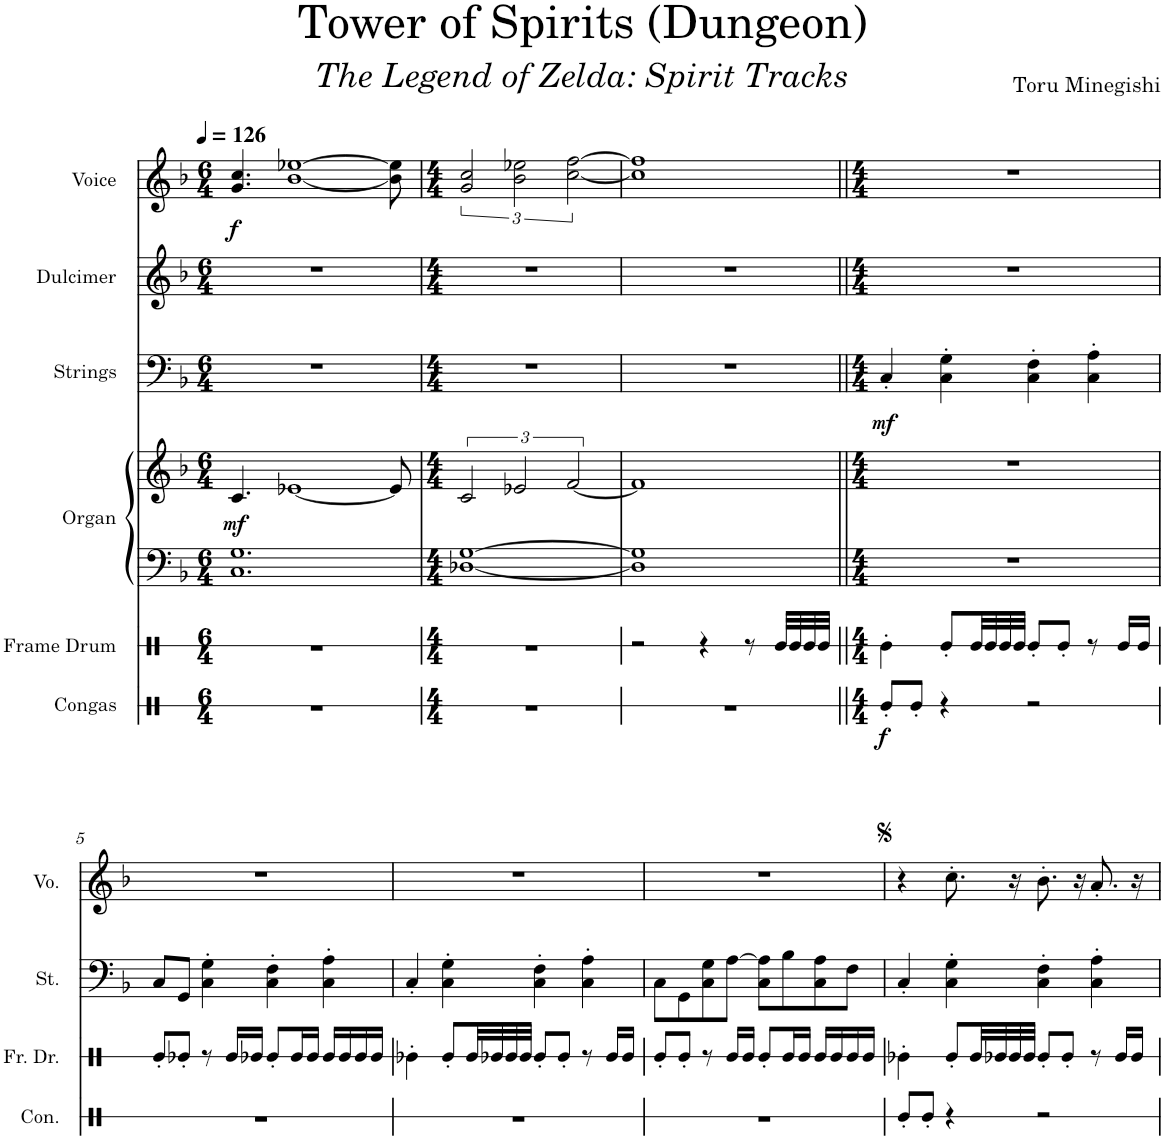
**kern	**dynam	**kern	**kern	**dynam	**kern	**kern	**kern	**dynam	**kern	**dynam	**kern	**kern	**dynam
*part8	*part8	*part7	*part6	*part6	*part5	*part4	*part4	*part4	*part3	*part3	*part2	*part1	*part1
*staff9	*staff9	*staff8	*staff7	*staff7	*staff6	*staff5	*staff4	*staff4/5	*staff3	*staff3	*staff2	*staff1	*staff1
*I"Timpani	*	*I"Timpani	*I"Congas	*	*I"Frame Drum	*I"Organ	*	*	*I"Strings	*	*I"Dulcimer	*I"Voice	*
*I'Timp.	*	*I'Timp.	*I'Con.	*	*I'Fr. Dr.	*I'Org.	*	*	*I'St.	*	*I'Dul.	*I'Vo.	*
*stria5	*	*stria5	*stria1	*	*stria1	*	*	*	*	*	*	*	*
*clefF4	*	*clefG2	*clefX	*	*clefX	*clefF4	*clefG2	*	*clefF4	*	*clefG2	*clefG2	*
*k[b-]	*	*k[b-]	*k[]	*	*k[]	*k[b-]	*k[b-]	*	*k[b-]	*	*k[b-]	*k[b-]	*
*M6/4	*	*M6/4	*M6/4	*	*M6/4	*M6/4	*M6/4	*	*M6/4	*	*M6/4	*M6/4	*
*MM126	*	*MM126	*MM126	*	*MM126	*MM126	*MM126	*	*MM126	*	*MM126	*MM126	*
=1	=1	=1	=1	=1	=1	=1	=1	=1	=1	=1	=1	=1	=1
!	!	!	!	!	!	!	!	!LO:DY:b	!	!	!	!	!LO:DY:b
1.r	.	1.r	1.r	.	1.r	1.C 1.G	4.c/	mf	1.r	.	1.r	4.g/ 4.cc/	f
.	.	.	.	.	.	.	[1e-X	.	.	.	.	[1b- [1ee-X	.
.	.	.	.	.	.	.	8e-/]	.	.	.	.	8b-\] 8ee-\]	.
=2	=2	=2	=2	=2	=2	=2	=2	=2	=2	=2	=2	=2	=2
*M4/4	*	*M4/4	*M4/4	*	*M4/4	*M4/4	*M4/4	*	*M4/4	*	*M4/4	*M4/4	*
1r	.	1r	1r	.	1r	[1D-X [1G	3c/	.	1r	.	1r	3g/ 3cc/	.
.	.	.	.	.	.	.	3e-X/	.	.	.	.	3b-\ 3ee-X\	.
.	.	.	.	.	.	.	[3f/	.	.	.	.	[3cc\ [3ff\	.
=3	=3	=3	=3	=3	=3	=3	=3	=3	=3	=3	=3	=3	=3
1r	.	2r	1r	.	2r	1D-] 1G]	1f]	.	1r	.	1r	1cc] 1ff]	.
.	.	4r	.	.	4r	.	.	.	.	.	.	.	.
.	.	8r	.	.	8r	.	.	.	.	.	.	.	.
.	.	32cc/LLL	.	.	32Re/LLL	.	.	.	.	.	.	.	.
.	.	32dd-X/	.	.	32Re/	.	.	.	.	.	.	.	.
.	.	32cc/	.	.	32Re/	.	.	.	.	.	.	.	.
.	.	32dd-/JJJ	.	.	32Re/JJJ	.	.	.	.	.	.	.	.
=4||	=4||	=4||	=4||	=4||	=4||	=4||	=4||	=4||	=4||	=4||	=4||	=4||	=4||
*M4/4	*	*M4/4	*M4/4	*	*M4/4	*M4/4	*M4/4	*	*M4/4	*	*M4/4	*M4/4	*
!	!LO:DY:b	!	!	!LO:DY:b	!	!	!	!	!	!LO:DY:b	!	!	!
8FFF'/L	f	4d-X'/	8Re'/L	f	4Re'\	1r	1r	.	4C'/	mf	1r	1r	.
8FFF'/J	.	.	8Re'/J	.	.	.	.	.	.	.	.	.	.
4r	.	8d-'/L	4r	.	8Re'/L	.	.	.	4C\' 4G\'	.	.	.	.
.	.	32cc/LL	.	.	32Re/LL	.	.	.	.	.	.	.	.
.	.	32dd-X/	.	.	32Re/	.	.	.	.	.	.	.	.
.	.	32cc/	.	.	32Re/	.	.	.	.	.	.	.	.
.	.	32dd-/JJJ	.	.	32Re/JJJ	.	.	.	.	.	.	.	.
2r	.	8c'/L	2r	.	8Re'/L	.	.	.	4C\' 4F\'	.	.	.	.
.	.	8d-'/J	.	.	8Re'/J	.	.	.	.	.	.	.	.
.	.	8r	.	.	8r	.	.	.	4C\' 4A\'	.	.	.	.
.	.	16cc/LL	.	.	16Re/LL	.	.	.	.	.	.	.	.
.	.	16dd-/JJ	.	.	16Re/JJ	.	.	.	.	.	.	.	.
!!LO:LB:g=z
=5	=5	=5	=5	=5	=5	=5	=5	=5	=5	=5	=5	=5	=5
1r	.	8c'/L	1r	.	8Re'/L	1r	1r	.	8C/L	.	1r	1r	.
.	.	8d-X'/J	.	.	8Re'/J	.	.	.	8GG/J	.	.	.	.
.	.	8r	.	.	8r	.	.	.	4C\' 4G\'	.	.	.	.
.	.	16cc/LL	.	.	16Re/LL	.	.	.	.	.	.	.	.
.	.	16dd-X/JJ	.	.	16Re/JJ	.	.	.	.	.	.	.	.
.	.	8d-'/L	.	.	8Re'/L	.	.	.	4C\' 4F\'	.	.	.	.
.	.	16cc/L	.	.	16Re/L	.	.	.	.	.	.	.	.
.	.	16dd-/JJ	.	.	16Re/JJ	.	.	.	.	.	.	.	.
.	.	16c/LL	.	.	16Re/LL	.	.	.	4C\' 4A\'	.	.	.	.
.	.	16dd-/J	.	.	16Re/	.	.	.	.	.	.	.	.
.	.	16cc/L	.	.	16Re/	.	.	.	.	.	.	.	.
.	.	16dd-/JJ	.	.	16Re/JJ	.	.	.	.	.	.	.	.
=6	=6	=6	=6	=6	=6	=6	=6	=6	=6	=6	=6	=6	=6
1r	.	4d-X'/	1r	.	4Re'\	1r	1r	.	4C'/	.	1r	1r	.
.	.	8d-'/L	.	.	8Re'/L	.	.	.	4C\' 4G\'	.	.	.	.
.	.	32cc/LL	.	.	32Re/LL	.	.	.	.	.	.	.	.
.	.	32dd-X/	.	.	32Re/	.	.	.	.	.	.	.	.
.	.	32cc/	.	.	32Re/	.	.	.	.	.	.	.	.
.	.	32dd-/JJJ	.	.	32Re/JJJ	.	.	.	.	.	.	.	.
.	.	8c'/L	.	.	8Re'/L	.	.	.	4C\' 4F\'	.	.	.	.
.	.	8d-'/J	.	.	8Re'/J	.	.	.	.	.	.	.	.
.	.	8r	.	.	8r	.	.	.	4C\' 4A\'	.	.	.	.
.	.	16cc/LL	.	.	16Re/LL	.	.	.	.	.	.	.	.
.	.	16dd-/JJ	.	.	16Re/JJ	.	.	.	.	.	.	.	.
=7	=7	=7	=7	=7	=7	=7	=7	=7	=7	=7	=7	=7	=7
1r	.	8c'/L	1r	.	8Re'/L	1r	1r	.	8C\L	.	1r	1r	.
.	.	8d-X'/J	.	.	8Re'/J	.	.	.	8GG\	.	.	.	.
.	.	8r	.	.	8r	.	.	.	8C\ 8G\	.	.	.	.
.	.	16cc/LL	.	.	16Re/LL	.	.	.	[8A\J	.	.	.	.
.	.	16dd-X/JJ	.	.	16Re/JJ	.	.	.	.	.	.	.	.
.	.	8d-'/L	.	.	8Re'/L	.	.	.	8C\ 8A\]L	.	.	.	.
.	.	16cc/L	.	.	16Re/L	.	.	.	8B-\	.	.	.	.
.	.	16dd-/JJ	.	.	16Re/JJ	.	.	.	.	.	.	.	.
.	.	16c/LL	.	.	16Re/LL	.	.	.	8C\ 8A\	.	.	.	.
.	.	16dd-/J	.	.	16Re/	.	.	.	.	.	.	.	.
.	.	16cc/L	.	.	16Re/	.	.	.	8F\J	.	.	.	.
.	.	16dd-/JJ	.	.	16Re/JJ	.	.	.	.	.	.	.	.
=8	=8	=8	=8	=8	=8	=8	=8	=8	=8	=8	=8	=8	=8
8FFF'/L	.	4d-X'/	8Re'/L	.	4Re'\	1r	1r	.	4C'/	.	1r	4r	.
8FFF'/J	.	.	8Re'/J	.	.	.	.	.	.	.	.	.	.
4r	.	8d-'/L	4r	.	8Re'/L	.	.	.	4C\' 4G\'	.	.	8.cc'\	.
.	.	32cc/LL	.	.	32Re/LL	.	.	.	.	.	.	.	.
.	.	32dd-X/	.	.	32Re/	.	.	.	.	.	.	.	.
.	.	32cc/	.	.	32Re/	.	.	.	.	.	.	16r	.
.	.	32dd-/JJJ	.	.	32Re/JJJ	.	.	.	.	.	.	.	.
2r	.	8c'/L	2r	.	8Re'/L	.	.	.	4C\' 4F\'	.	.	8.b-'\	.
.	.	8d-'/J	.	.	8Re'/J	.	.	.	.	.	.	.	.
.	.	.	.	.	.	.	.	.	.	.	.	16r	.
.	.	8r	.	.	8r	.	.	.	4C\' 4A\'	.	.	8.a'/	.
.	.	16cc/LL	.	.	16Re/LL	.	.	.	.	.	.	.	.
.	.	16dd-/JJ	.	.	16Re/JJ	.	.	.	.	.	.	16r	.
=	=	=	=	=	=	=	=	=	=	=	=	=	=
*-	*-	*-	*-	*-	*-	*-	*-	*-	*-	*-	*-	*-	*-
